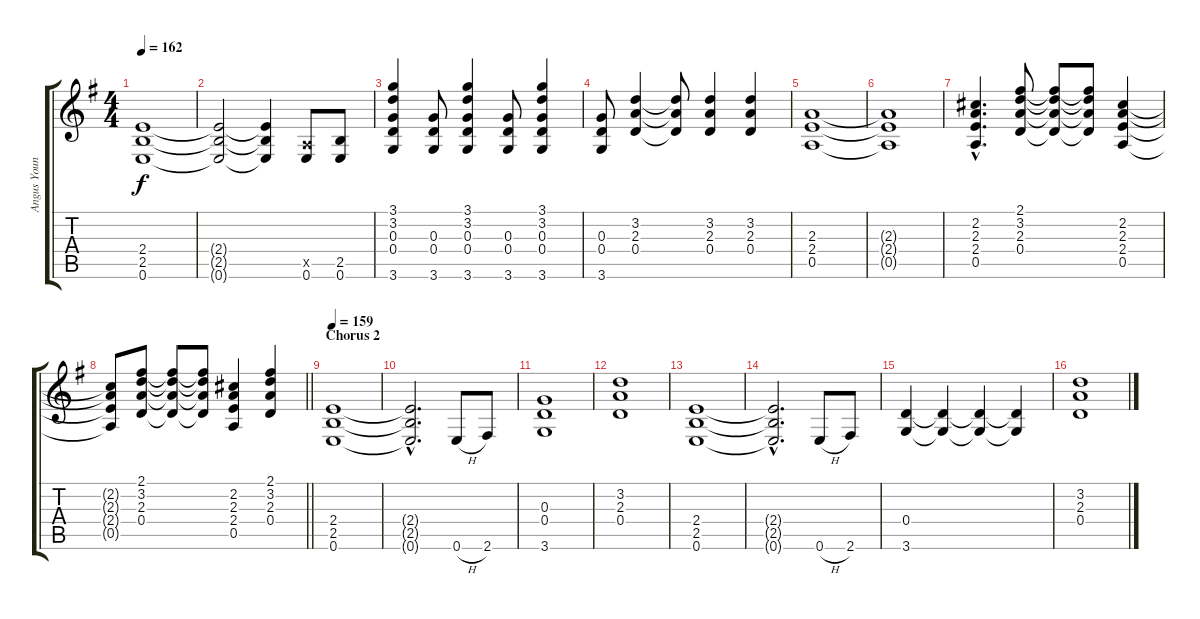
\track ("Angus Young" "Angus Youn") {instrument distortionguitar}
\staff {score tabs}
\tuning (E4 B3 G3 D3 A2 E2) {hide}
\ts (4 4)
\tempo 162
\clef g2
\ks g
(2.4 2.5 0.6).1{dy f} |
(2.4{t} 2.5{t} 0.6{t}).2 (2.4{t} 2.5{t} 0.6{t}).4 (0.5{x} 0.6).8 (2.5 0.6).8 |
(3.1 3.2 0.3 0.4 3.6).4 (0.3 0.4 3.6).8 (3.1 3.2 0.3 0.4 3.6).4 (0.3 0.4 3.6).8 (3.1 3.2 0.3 0.4 3.6).4 |
(0.3 0.4 3.6).8 (3.2 2.3 0.4).4 (3.2{t} 2.3{t} 0.4{t}).8 (3.2 2.3 0.4).4 (3.2 2.3 0.4).4 |
(2.3 2.4 0.5).1 |
(2.3{t} 2.4{t} 0.5{t}).1 |
(2.2{hac} 2.3{hac} 2.4{hac} 0.5{hac}).4{d} (2.1 3.2 2.3 0.4).8 (2.1{t} 3.2{t} 2.3{t} 0.4{t}).8 (2.1{t} 3.2{t} 2.3{t} 0.4{t}).8 (2.2 2.3 2.4 0.5).4 |
\barLineRight lightlight
(2.2{t} 2.3{t} 2.4{t} 0.5{t}).8 (2.1 3.2 2.3 0.4).8 (2.1{t} 3.2{t} 2.3{t} 0.4{t}).8 (2.1{t} 3.2{t} 2.3{t} 0.4{t}).8 (2.2 2.3 2.4 0.5).4 (2.1 3.2 2.3 0.4).4 |
\section ("" "Chorus 2")
\tempo 159
(2.4 2.5 0.6).1 |
(2.4{hac t} 2.5{hac t} 0.6{hac t}).2{d} 0.6{h}.8 2.6.8 |
(0.3 0.4 3.6).1 |
(3.2 2.3 0.4).1 |
(2.4 2.5 0.6).1 |
(2.4{hac t} 2.5{hac t} 0.6{hac t}).2{d} 0.6{h}.8 2.6.8 |
(0.4 3.6).4 (0.4{t} 3.6{t}).4 (0.4{t} 3.6{t}).4 (0.4{t} 3.6{t}).4 |
(3.2 2.3 0.4).1
